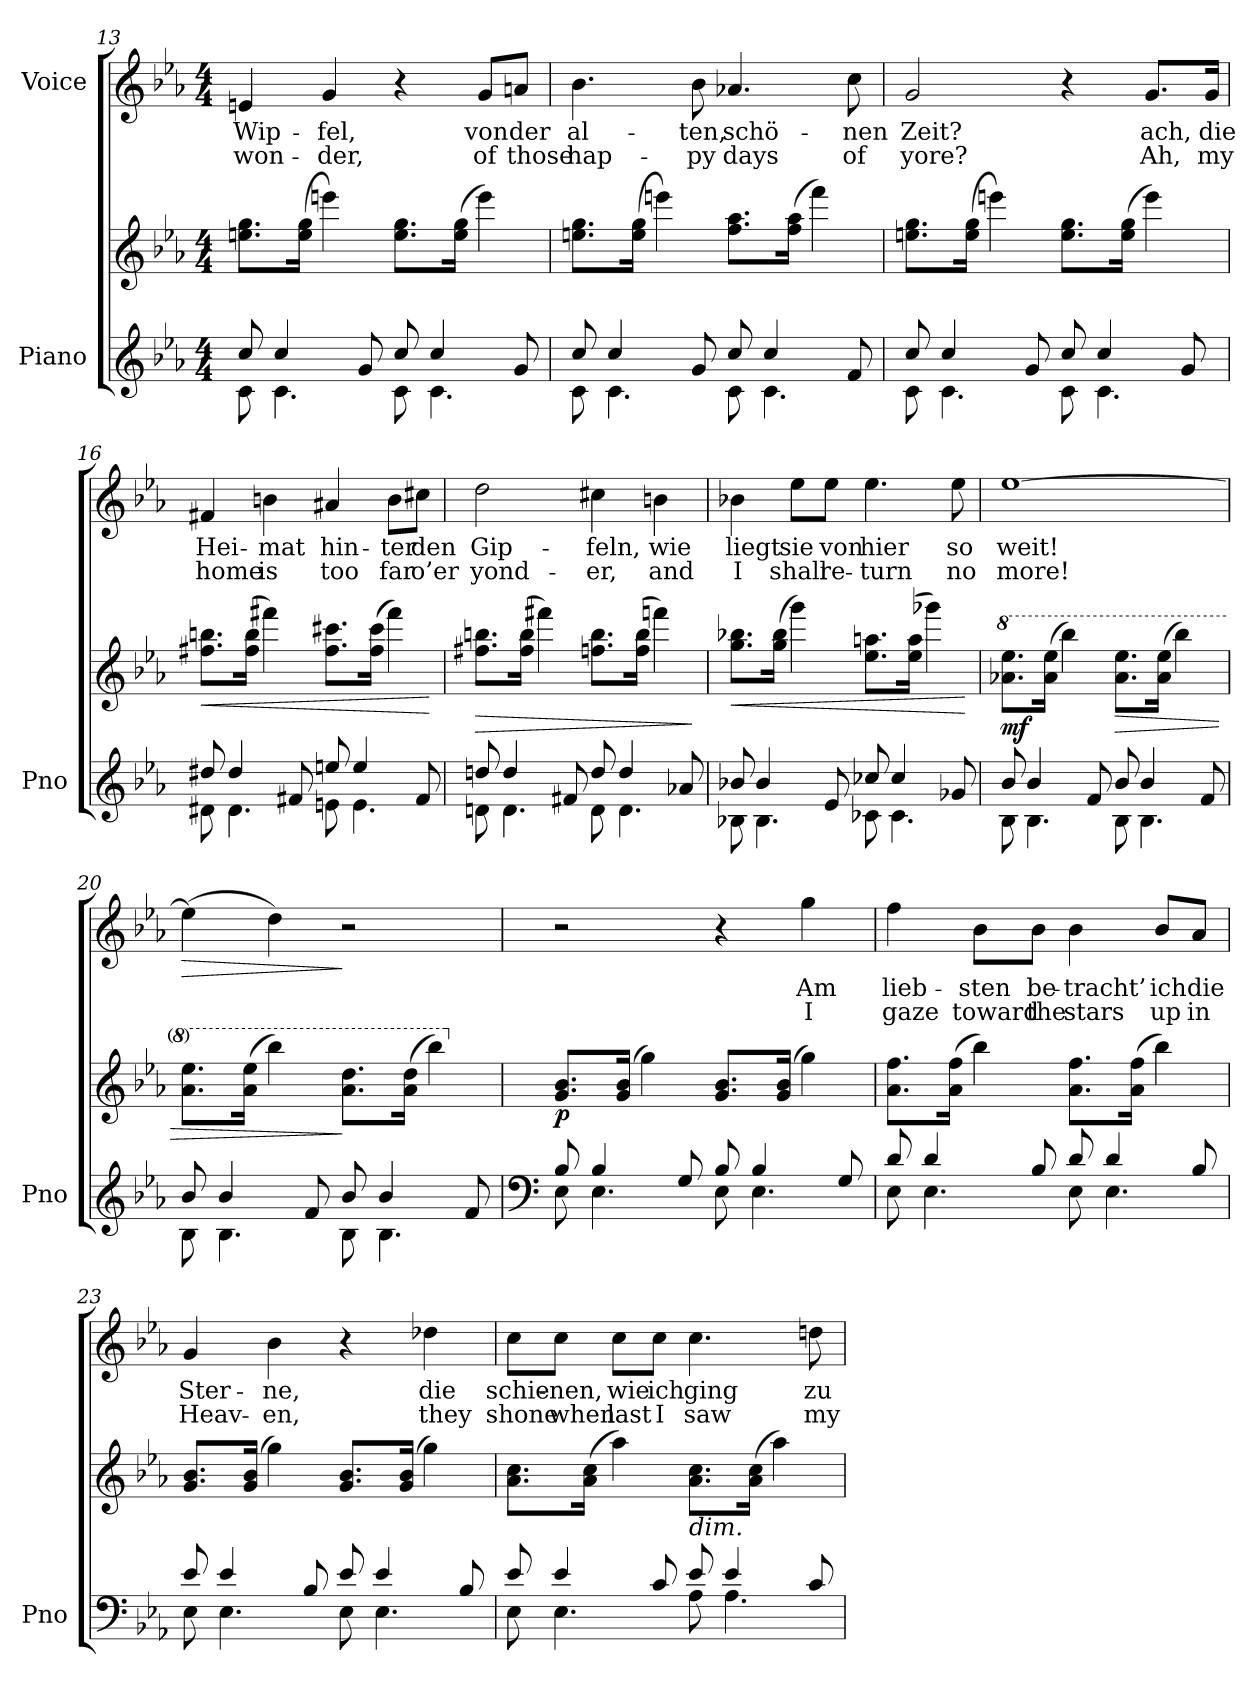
**kern	**kern	**dynam	**kern	**text	**text	**dynam
*part2	*part2	*part2	*part1	*part1	*part1	*part1
*staff3	*staff2	*staff2/3	*staff1	*staff1	*staff1	*staff1
*I"Piano	*	*	*I"Voice	*	*	*
*I'Pno	*	*	*	*	*	*
!!LO:LB:g=z
*clefG2	*clefG2	*	*clefG2	*	*	*
*k[b-e-a-]	*k[b-e-a-]	*	*k[b-e-a-]	*	*	*
*M4/4	*M4/4	*	*M4/4	*	*	*
=13	=13	=13	=13	=13	=13	=13
*^	*	*	*	*	*	*
!	!	!	!	!	!LO:LY:b	!LO:LY:b	!
8cc/	8c\	8.een\ 8.gg\L	.	4en/	Wip-	won-	.
4cc/	4.c\	.	.	.	.	.	.
.	.	(16ee\ 16gg\Jk	.	.	.	.	.
!	!	!	!	!	!LO:LY:b	!LO:LY:b	!
.	.	4eeen\)	.	4g/	-fel,	-der,	.
8g/	.	.	.	.	.	.	.
8cc/	8c\	8.ee\ 8.gg\L	.	4r	.	.	.
4cc/	4.c\	.	.	.	.	.	.
.	.	(16ee\ 16gg\Jk	.	.	.	.	.
!	!	!	!	!	!LO:LY:b	!LO:LY:b	!
.	.	4eee\)	.	8g/L	von	of	.
!	!	!	!	!	!LO:LY:b	!LO:LY:b	!
8g/	.	.	.	8an/J	der	those	.
=14	=14	=14	=14	=14	=14	=14	=14
!	!	!	!	!	!LO:LY:b	!LO:LY:b	!
8cc/	8c\	8.een\ 8.gg\L	.	4.b-\	al-	hap-	.
4cc/	4.c\	.	.	.	.	.	.
.	.	(16ee\ 16gg\Jk	.	.	.	.	.
.	.	4eeen\)	.	.	.	.	.
!	!	!	!	!	!LO:LY:b	!LO:LY:b	!
8g/	.	.	.	8b-\	-ten,	-py	.
!	!	!	!	!	!LO:LY:b	!LO:LY:b	!
8cc/	8c\	8.ff\ 8.aa-\L	.	4.a-X/	schö-	days	.
4cc/	4.c\	.	.	.	.	.	.
.	.	(16ff\ 16aa-\Jk	.	.	.	.	.
.	.	4fff\)	.	.	.	.	.
!	!	!	!	!	!LO:LY:b	!LO:LY:b	!
8f/	.	.	.	8cc\	-nen	of	.
=15	=15	=15	=15	=15	=15	=15	=15
!	!	!	!	!	!LO:LY:b	!LO:LY:b	!
8cc/	8c\	8.een\ 8.gg\L	.	2g/	Zeit?	yore?	.
4cc/	4.c\	.	.	.	.	.	.
.	.	(16ee\ 16gg\Jk	.	.	.	.	.
.	.	4eeen\)	.	.	.	.	.
8g/	.	.	.	.	.	.	.
8cc/	8c\	8.ee\ 8.gg\L	.	4r	.	.	.
4cc/	4.c\	.	.	.	.	.	.
.	.	(16ee\ 16gg\Jk	.	.	.	.	.
!	!	!	!	!	!LO:LY:b	!LO:LY:b	!
.	.	4eee\)	.	8.g/L	ach,	Ah,	.
8g/	.	.	.	.	.	.	.
!	!	!	!	!	!LO:LY:b	!LO:LY:b	!
.	.	.	.	16g/Jk	die	my	.
!!LO:LB:g=z
=16	=16	=16	=16	=16	=16	=16	=16
!	!	!	!LO:HP:b	!	!LO:LY:b	!LO:LY:b	!
8dd#X/	8d#X\	8.ff#X\ 8.bbn\L	<	4f#X/	Hei-	home	.
4dd#/	4.d#\	.	.	.	.	.	.
.	.	(16ff#\ 16bb\Jk	.	.	.	.	.
!	!	!	!	!	!LO:LY:b	!LO:LY:b	!
.	.	4fff#X\)	.	4bn\	-mat	is	.
8f#X/	.	.	.	.	.	.	.
!	!	!	!	!	!LO:LY:b	!LO:LY:b	!
8een/	8en\	8.ff#\ 8.ccc#X\L	.	4a#X/	hin-	too	.
4ee/	4.e\	.	.	.	.	.	.
.	.	(16ff#\ 16ccc#\Jk	.	.	.	.	.
!	!	!	!	!	!LO:LY:b	!LO:LY:b	!
.	.	4fff#\)	.	8b\L	-ter	far	.
!	!	!	!	!	!LO:LY:b	!LO:LY:b	!
8f#/	.	.	.	8cc#X\J	den	o’er	.
*v	*v	*	*	*	*	*	*
.	.	[	.	.	.	.
=17	=17	=17	=17	=17	=17	=17
*^	*	*	*	*	*	*
!	!	!	!LO:HP:b	!	!LO:LY:b	!LO:LY:b	!
8ddn/	8dn\	8.ff#X\ 8.bbn\L	>	2dd\	Gip-	yond-	.
4dd/	4.d\	.	.	.	.	.	.
.	.	(16ff#\ 16bb\Jk	.	.	.	.	.
.	.	4fff#X\)	.	.	.	.	.
8f#X/	.	.	.	.	.	.	.
!	!	!	!	!	!LO:LY:b	!LO:LY:b	!
8dd/	8d\	8.ffn\ 8.bb\L	.	4cc#X\	-feln,	-er,	.
4dd/	4.d\	.	.	.	.	.	.
.	.	(16ff\ 16bb\Jk	.	.	.	.	.
!	!	!	!	!	!LO:LY:b	!LO:LY:b	!
.	.	4fffn\)	.	4bn\	wie	and	.
8a-X/	.	.	.	.	.	.	.
*v	*v	*	*	*	*	*	*
.	.	]	.	.	.	.
=18	=18	=18	=18	=18	=18	=18
*^	*	*	*	*	*	*
!	!	!	!LO:HP:b	!	!LO:LY:b	!LO:LY:b	!
8b-X/	8B-X\	8.gg\ 8.bb-X\L	<	4b-X\	liegt	I	.
4b-/	4.B-\	.	.	.	.	.	.
.	.	(16gg\ 16bb-\Jk	.	.	.	.	.
!	!	!	!	!	!LO:LY:b	!LO:LY:b	!
.	.	4ggg\)	.	8ee-\L	sie	shall	.
!	!	!	!	!	!LO:LY:b	!LO:LY:b	!
8e-/	.	.	.	8ee-\J	von	re-	.
!	!	!	!	!	!LO:LY:b	!LO:LY:b	!
8cc-X/	8c-X\	8.ee-\ 8.aan\L	.	4.ee-\	hier	-turn	.
4cc-/	4.c-\	.	.	.	.	.	.
.	.	(16ee-\ 16aa\Jk	.	.	.	.	.
.	.	4ggg-X\)	.	.	.	.	.
!	!	!	!	!	!LO:LY:b	!LO:LY:b	!
8g-X/	.	.	.	8ee-\	so	no	.
*v	*v	*	*	*	*	*	*
.	.	[	.	.	.	.
!!LO:LB:g=z
=19	=19	=19	=19	=19	=19	=19
*^	*	*	*	*	*	*
*	*	*8va	*	*	*	*	*
!	!	!	!LO:DY:b	!	!LO:LY:b	!LO:LY:b	!
8b-/	8B-\	8.aa-X\ 8.eee-\L	mf	[1ee-	weit!	more!	.
4b-/	4.B-\	.	.	.	.	.	.
.	.	(16aa-\ 16eee-\Jk	.	.	.	.	.
.	.	4bbb-\)	.	.	.	.	.
8f/	.	.	.	.	.	.	.
!	!	!	!LO:HP:b	!	!	!	!
8b-/	8B-\	8.aa-\ 8.eee-\L	>	.	.	.	.
4b-/	4.B-\	.	.	.	.	.	.
.	.	(16aa-\ 16eee-\Jk	.	.	.	.	.
.	.	4bbb-\)	.	.	.	.	.
8f/	.	.	.	.	.	.	.
=20	=20	=20	=20	=20	=20	=20	=20
!	!	!	!	!	!	!	!LO:HP:b
8b-/	8B-\	8.aa-\ 8.eee-\L	.	(4ee-\]	.	.	>
4b-/	4.B-\	.	.	.	.	.	.
.	.	(16aa-\ 16eee-\Jk	.	.	.	.	.
.	.	4bbb-\)	.	4dd\)	.	.	.
8f/	.	.	.	.	.	.	.
8b-/	8B-\	8.aa-\ 8.ddd\L	]	2r	.	.	]
4b-/	4.B-\	.	.	.	.	.	.
.	.	(16aa-\ 16ddd\Jk	.	.	.	.	.
.	.	4bbb-\)	.	.	.	.	.
8f/	.	.	.	.	.	.	.
=21	=21	=21	=21	=21	=21	=21	=21
*clefF4	*	*	*	*	*	*	*
*	*	*X8va	*	*	*	*	*
!	!	!	!LO:DY:b	!	!	!	!
8B-/	8E-\	8.g/ 8.b-/L	p	2r	.	.	.
4B-/	4.E-\	.	.	.	.	.	.
.	.	(16g/ 16b-/Jk	.	.	.	.	.
.	.	4gg\)	.	.	.	.	.
8G/	.	.	.	.	.	.	.
8B-/	8E-\	8.g/ 8.b-/L	.	4r	.	.	.
4B-/	4.E-\	.	.	.	.	.	.
.	.	(16g/ 16b-/Jk	.	.	.	.	.
!	!	!	!	!	!LO:LY:b	!LO:LY:b	!
.	.	4gg\)	.	4gg\	Am	I	.
8G/	.	.	.	.	.	.	.
!!LO:PB:g=z
=22	=22	=22	=22	=22	=22	=22	=22
!	!	!	!	!	!LO:LY:b	!LO:LY:b	!
8d/	8E-\	8.a-\ 8.ff\L	.	4ff\	lieb-	gaze	.
4d/	4.E-\	.	.	.	.	.	.
.	.	(16a-\ 16ff\Jk	.	.	.	.	.
!	!	!	!	!	!LO:LY:b	!LO:LY:b	!
.	.	4bb-\)	.	8b-\L	-sten	toward	.
!	!	!	!	!	!LO:LY:b	!LO:LY:b	!
8B-/	.	.	.	8b-\J	be-	the	.
!	!	!	!	!	!LO:LY:b	!LO:LY:b	!
8d/	8E-\	8.a-\ 8.ff\L	.	4b-\	-tracht’	stars	.
4d/	4.E-\	.	.	.	.	.	.
.	.	(16a-\ 16ff\Jk	.	.	.	.	.
!	!	!	!	!	!LO:LY:b	!LO:LY:b	!
.	.	4bb-\)	.	8b-/L	ich	up	.
!	!	!	!	!	!LO:LY:b	!LO:LY:b	!
8B-/	.	.	.	8a-/J	die	in	.
=23	=23	=23	=23	=23	=23	=23	=23
!	!	!	!	!	!LO:LY:b	!LO:LY:b	!
8e-/	8E-\	8.g/ 8.b-/L	.	4g/	Ster-	Heav-	.
4e-/	4.E-\	.	.	.	.	.	.
.	.	(16g/ 16b-/Jk	.	.	.	.	.
!	!	!	!	!	!LO:LY:b	!LO:LY:b	!
.	.	4gg\)	.	4b-\	-ne,	-en,	.
8B-/	.	.	.	.	.	.	.
8e-/	8E-\	8.g/ 8.b-/L	.	4r	.	.	.
4e-/	4.E-\	.	.	.	.	.	.
.	.	(16g/ 16b-/Jk	.	.	.	.	.
!	!	!	!	!	!LO:LY:b	!LO:LY:b	!
.	.	4gg\)	.	4dd-X\	die	they	.
8B-/	.	.	.	.	.	.	.
=24	=24	=24	=24	=24	=24	=24	=24
!	!	!	!	!	!LO:LY:b	!LO:LY:b	!
8e-/	8E-\	8.a-\ 8.cc\L	.	8cc\L	schie-	shone	.
!	!	!	!	!	!LO:LY:b	!LO:LY:b	!
4e-/	4.E-\	.	.	8cc\J	-nen,	when	.
.	.	(16a-\ 16cc\Jk	.	.	.	.	.
!	!	!	!	!	!LO:LY:b	!LO:LY:b	!
.	.	4aa-\)	.	8cc\L	wie	last	.
!	!	!	!	!	!LO:LY:b	!LO:LY:b	!
8c/	.	.	.	8cc\J	ich	I	.
!	!	!LO:TX:b:i:t=dim.	!	!	!	!	!
!	!	!	!	!	!LO:LY:b	!LO:LY:b	!
8e-/	8A-\	8.a-\ 8.cc\L	.	4.cc\	ging	saw	.
4e-/	4.A-\	.	.	.	.	.	.
.	.	(16a-\ 16cc\Jk	.	.	.	.	.
.	.	4aa-\)	.	.	.	.	.
!	!	!	!	!	!LO:LY:b	!LO:LY:b	!
8c/	.	.	.	8ddn\	zu	my	.
*v	*v	*	*	*	*	*	*
=	=	=	=	=	=	=
*-	*-	*-	*-	*-	*-	*-
